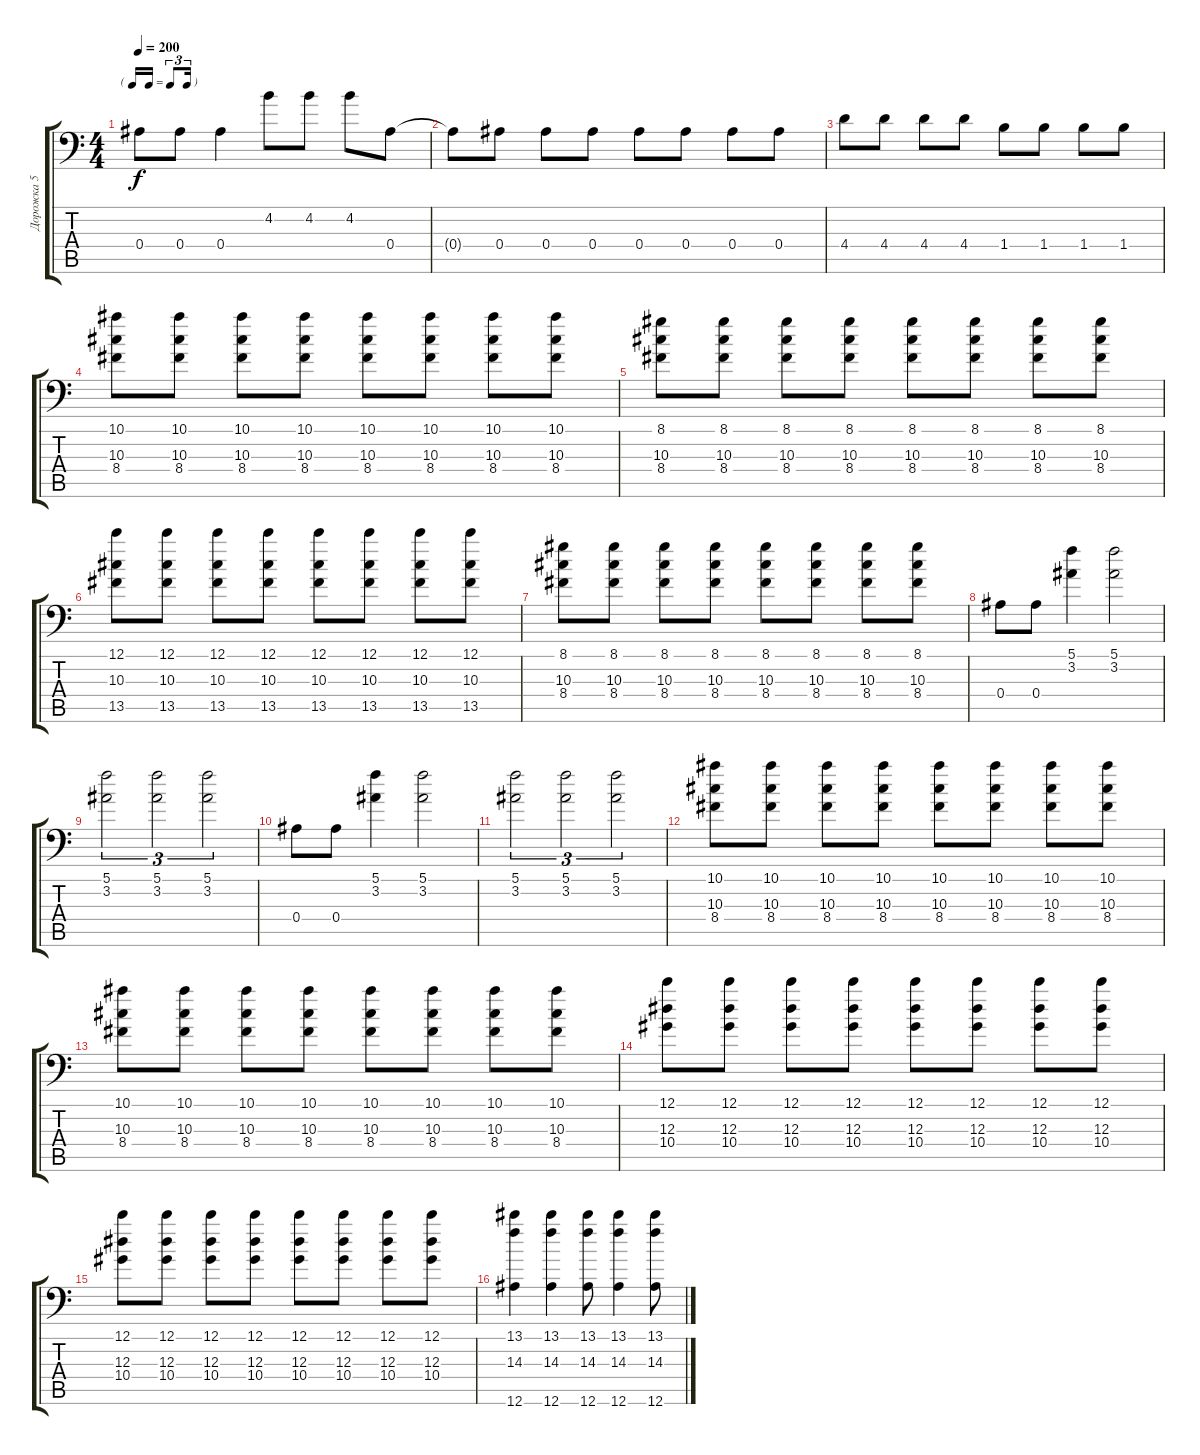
\track ("Дорожка 5" "Дорожка 5") {solo instrument acousticguitarsteel}
\staff {score tabs}
\tuning (C4 G3 Eb3 Bb2 F2 Bb1) {hide}
\ts (4 4)
\tf triplet16th
\tempo 200
\clef f4
\ks c
0.4{t}.8{dy f} 0.4.8 0.4.4 4.2.8 4.2.8 4.2.8 0.4.8 |
0.4{t}.8 0.4.8 0.4.8 0.4.8 0.4.8 0.4.8 0.4.8 0.4.8 |
4.4.8 4.4.8 4.4.8 4.4.8 1.4.8 1.4.8 1.4.8 1.4.8 |
(10.1 10.3 8.4).8 (10.1 10.3 8.4).8 (10.1 10.3 8.4).8 (10.1 10.3 8.4).8 (10.1 10.3 8.4).8 (10.1 10.3 8.4).8 (10.1 10.3 8.4).8 (10.1 10.3 8.4).8 |
(8.1 10.3 8.4).8 (8.1 10.3 8.4).8 (8.1 10.3 8.4).8 (8.1 10.3 8.4).8 (8.1 10.3 8.4).8 (8.1 10.3 8.4).8 (8.1 10.3 8.4).8 (8.1 10.3 8.4).8 |
(12.1 10.3 13.5).8 (12.1 10.3 13.5).8 (12.1 10.3 13.5).8 (12.1 10.3 13.5).8 (12.1 10.3 13.5).8 (12.1 10.3 13.5).8 (12.1 10.3 13.5).8 (12.1 10.3 13.5).8 |
(8.1 10.3 8.4).8 (8.1 10.3 8.4).8 (8.1 10.3 8.4).8 (8.1 10.3 8.4).8 (8.1 10.3 8.4).8 (8.1 10.3 8.4).8 (8.1 10.3 8.4).8 (8.1 10.3 8.4).8 |
0.4.8 0.4.8 (5.1 3.2).4 (5.1 3.2).2 |
(5.1 3.2).2{tu (3 2)} (5.1 3.2).2{tu (3 2)} (5.1 3.2).2{tu (3 2)} |
0.4.8 0.4.8 (5.1 3.2).4 (5.1 3.2).2 |
(5.1 3.2).2{tu (3 2)} (5.1 3.2).2{tu (3 2)} (5.1 3.2).2{tu (3 2)} |
(10.1 10.3 8.4).8 (10.1 10.3 8.4).8 (10.1 10.3 8.4).8 (10.1 10.3 8.4).8 (10.1 10.3 8.4).8 (10.1 10.3 8.4).8 (10.1 10.3 8.4).8 (10.1 10.3 8.4).8 |
(10.1 10.3 8.4).8 (10.1 10.3 8.4).8 (10.1 10.3 8.4).8 (10.1 10.3 8.4).8 (10.1 10.3 8.4).8 (10.1 10.3 8.4).8 (10.1 10.3 8.4).8 (10.1 10.3 8.4).8 |
(12.1 12.3 10.4).8 (12.1 12.3 10.4).8 (12.1 12.3 10.4).8 (12.1 12.3 10.4).8 (12.1 12.3 10.4).8 (12.1 12.3 10.4).8 (12.1 12.3 10.4).8 (12.1 12.3 10.4).8 |
(12.1 12.3 10.4).8 (12.1 12.3 10.4).8 (12.1 12.3 10.4).8 (12.1 12.3 10.4).8 (12.1 12.3 10.4).8 (12.1 12.3 10.4).8 (12.1 12.3 10.4).8 (12.1 12.3 10.4).8 |
(13.1 14.3 12.6).4 (13.1 14.3 12.6).4 (13.1 14.3 12.6).8 (13.1 14.3 12.6).4 (13.1 14.3 12.6).8
